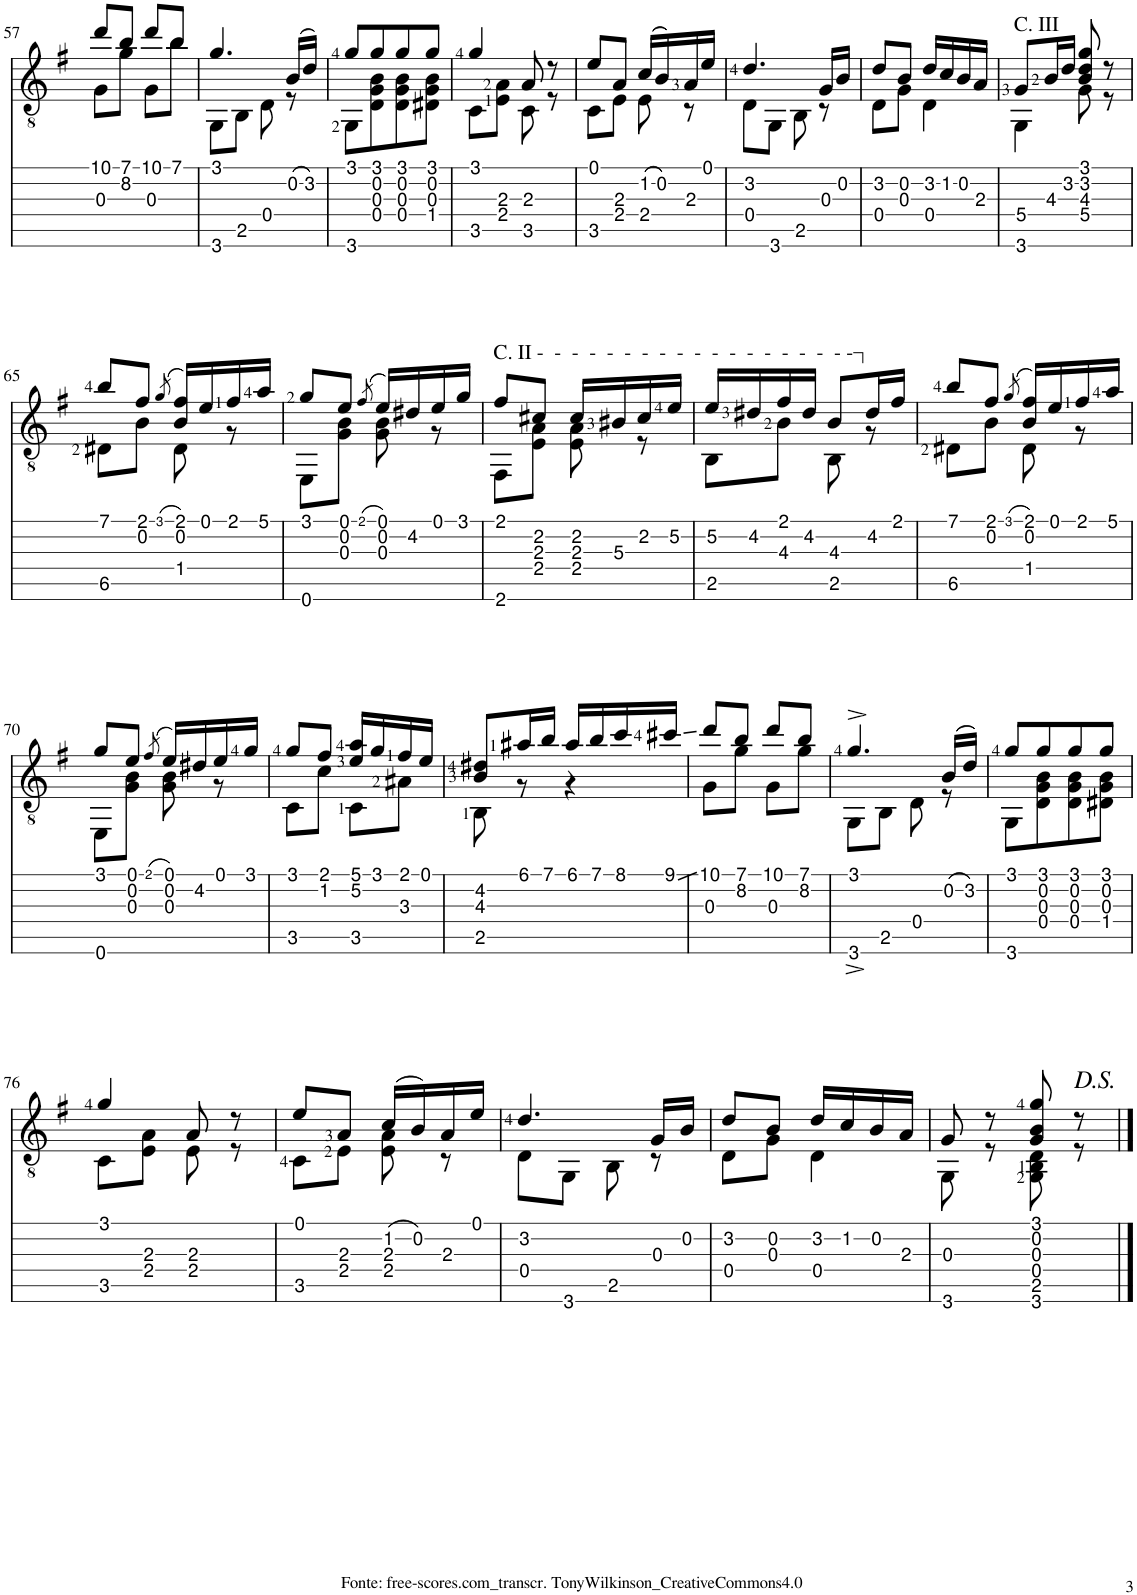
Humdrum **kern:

**kern	**kern
*part1	*part1
*staff2	*staff1
*I"Guitar	*
*I'Guit.	*
!!LO:PB:g=z
*	*clefGv2
*k[f#]	*k[f#]
*M2/4	*M2/4
=57	=57
*^	*^
8ddL	8GL	8dd/L	8G\L
8bJ	8gJ	8b/J	8g\J
8ddL	8GL	8dd/L	8G\L
8bJ	8bJ	8b/J	8b\J
=58	=58	=58	=58
4.g	8GGL	4.g/	8GG\L
.	8BBJ	.	8BB\J
.	8D	.	8D\
16BLL	8r	(16B/LL	8r
16dJJ	.	16d/JJ)	.
=59	=59	=59	=59
8gL	8GGL	8g/L	8GG\L
8gJ	8D\ 8G\ 8B\J	8g/	8D\ 8G\ 8B\
8gL	8D\ 8G\ 8B\L	8g/	8D\ 8G\ 8B\
8gJ	8D#\ 8G\ 8B\J	8g/J	8D#X\ 8G\ 8B\J
=60	=60	=60	=60
4g	8CL	4g/	8C\L
.	8E\ 8A\J	.	8E\ 8A\J
8A	8C	8A/	8C\
8r	8r	8r	8r
=61	=61	=61	=61
8eL	8CL	8e/L	8C\L
8AJ	8EJ	8A/J	8E\J
16cLL	8E	(16c/LL	8E\
16BJ	.	16B/)	.
16AL	8r	16A/	8r
16eJJ	.	16e/JJ	.
=62	=62	=62	=62
4.d	8DL	4.d/	8D\L
.	8GGJ	.	8GG\J
.	8BB	.	8BB\
16GLL	8r	16G/LL	8r
16BJJ	.	16B/JJ	.
=63	=63	=63	=63
8dL	8DL	8d/L	8D\L
8BJ	8GJ	8B/J	8G\J
16dLL	4D	16d/LL	4D\
16cJ	.	16c/	.
16BL	.	16B/	.
16AJJ	.	16A/JJ	.
=64	=64	=64	=64
!	!	!LO:TX:a:t=C. III	!
8GL	4GG	8G/L	4GG\
16BL	.	16B/L	.
16dJJ	.	16d/JJ	.
8B 8d 8g	8G	8B/ 8d/ 8g/	8G\
8r	8r	8r	8r
!!LO:LB:g=z	!!
=65	=65	=65	=65
8bL	8D#L	8b/L	8D#X\L
8f#J	8BJ	8f#/J	8B\J
qg	.	(8qg/	.
16B\ 16f#\LL	8D#	16B/ 16f#/LL)	8D#\
16eJ	.	16e/	.
16f#L	8r	16f#/	8r
16aJJ	.	16a/JJ	.
=66	=66	=66	=66
8gL	8EEL	8g/L	8EE\L
8eJ	8G\ 8B\J	8e/J	8G\ 8B\J
qf#	.	(8qf#/	.
16eLL	8G 8B	16e/LL)	8G\ 8B\
16d#J	.	16d#X/	.
16eL	8r	16e/	8r
16gJJ	.	16g/JJ	.
=67	=67	=67	=67
!	!	!LO:TX:a:t=C. II -  -  -  -  -  -  -  -  -  -  -  -  -  -  -  -  -  - -┐	!
8f#L	8FF#L	8f#/L	8FF#\L
8c#J	8E\ 8A\J	8c#X/J	8E\ 8A\J
16c#LL	8E 8A	16c#/LL	8E\ 8A\
16B#J	.	16B#X/	.
16c#L	8r	16c#/	8r
16eJJ	.	16e/JJ	.
=68	=68	=68	=68
16eLL	8BBL	16e/LL	8BB\L
16d#J	.	16d#X/	.
16f#L	8BJ	16f#/	8B\J
16d#JJ	.	16d#/JJ	.
8BL	8BB	8B/L	8BB\
16d#L	8r	16d#/L	8r
16f#JJ	.	16f#/JJ	.
=69	=69	=69	=69
8bL	8D#XL	8b/L	8D#X\L
8f#J	8BJ	8f#/J	8B\J
qg	.	(8qg/	.
16B\ 16f#\LL	8D#	16B/ 16f#/LL)	8D#\
16eJ	.	16e/	.
16f#L	8r	16f#/	8r
16aJJ	.	16a/JJ	.
!!LO:LB:g=z	!!
=70	=70	=70	=70
8gL	8EEL	8g/L	8EE\L
8eJ	8G\ 8B\J	8e/J	8G\ 8B\J
qf#	.	(8qf#/	.
16eLL	8G 8B	16e/LL)	8G\ 8B\
16d#XJ	.	16d#X/	.
16eL	8r	16e/	8r
16gJJ	.	16g/JJ	.
=71	=71	=71	=71
8gL	8CL	8g/L	8C\L
8f#J	8cJ	8f#/J	8c\J
16e\ 16a\LL	8CL	16e/ 16a/LL	8C\L
16gJ	.	16g/	.
16f#L	8A#J	16f#/	8A#X\J
16eJJ	.	16e/JJ	.
=72	=72	=72	=72
8B\ 8d#\L	8BB	8B/ 8d#X/L	8BB\
16a#L	8r	16a#X/L	8r
16bJJ	.	16b/JJ	.
16a#LL	4r	16a#/LL	4r
16bJ	.	16b/	.
16ccL	.	16cc/	.
16cc#JJ	.	16cc#X/JJ	.
=73	=73	=73	=73
8ddL	8GL	8dd/L	8G\L
8bJ	8gJ	8b/J	8g\J
8ddL	8GL	8dd/L	8G\L
8bJ	8gJ	8b/J	8g\J
=74	=74	=74	=74
4.g^	8GGL	4.g^/	8GG\L
.	8BBJ	.	8BB\J
.	8D	.	8D\
16BLL	8r	(16B/LL	8r
16dJJ	.	16d/JJ)	.
=75	=75	=75	=75
8gL	8GGL	8g/L	8GG\L
8gJ	8D\ 8G\ 8B\J	8g/	8D\ 8G\ 8B\
8gL	8D\ 8G\ 8B\L	8g/	8D\ 8G\ 8B\
8gJ	8D#\ 8G\ 8B\J	8g/J	8D#X\ 8G\ 8B\J
!!LO:LB:g=z	!!
=76	=76	=76	=76
4g	8CL	4g/	8C\L
.	8E\ 8A\J	.	8E\ 8A\J
8A	8E	8A/	8E\
8r	8r	8r	8r
=77	=77	=77	=77
8eL	8CL	8e/L	8C\L
8AJ	8EJ	8A/J	8E\J
16cLL	8E 8A	(16c/LL	8E\ 8A\
16BJ	.	16B/)	.
16AL	8r	16A/	8r
16eJJ	.	16e/JJ	.
=78	=78	=78	=78
4.d	8DL	4.d/	8D\L
.	8GGJ	.	8GG\J
.	8BB	.	8BB\
16GLL	8r	16G/LL	8r
16BJJ	.	16B/JJ	.
=79	=79	=79	=79
8dL	8DL	8d/L	8D\L
8BJ	8GJ	8B/J	8G\J
16dLL	4D	16d/LL	4D\
16cJ	.	16c/	.
16BL	.	16B/	.
16AJJ	.	16A/JJ	.
=80	=80	=80	=80
8G	8GG	8G/	8GG\
8r	8r	8r	8r
8G 8B 8g	8GG 8BB 8D	8G/ 8B/ 8g/	8GG\ 8BB\ 8D\
8r	8r	8r	8r
*v	*v	*	*
*	*v	*v
==	==
*-	*-
